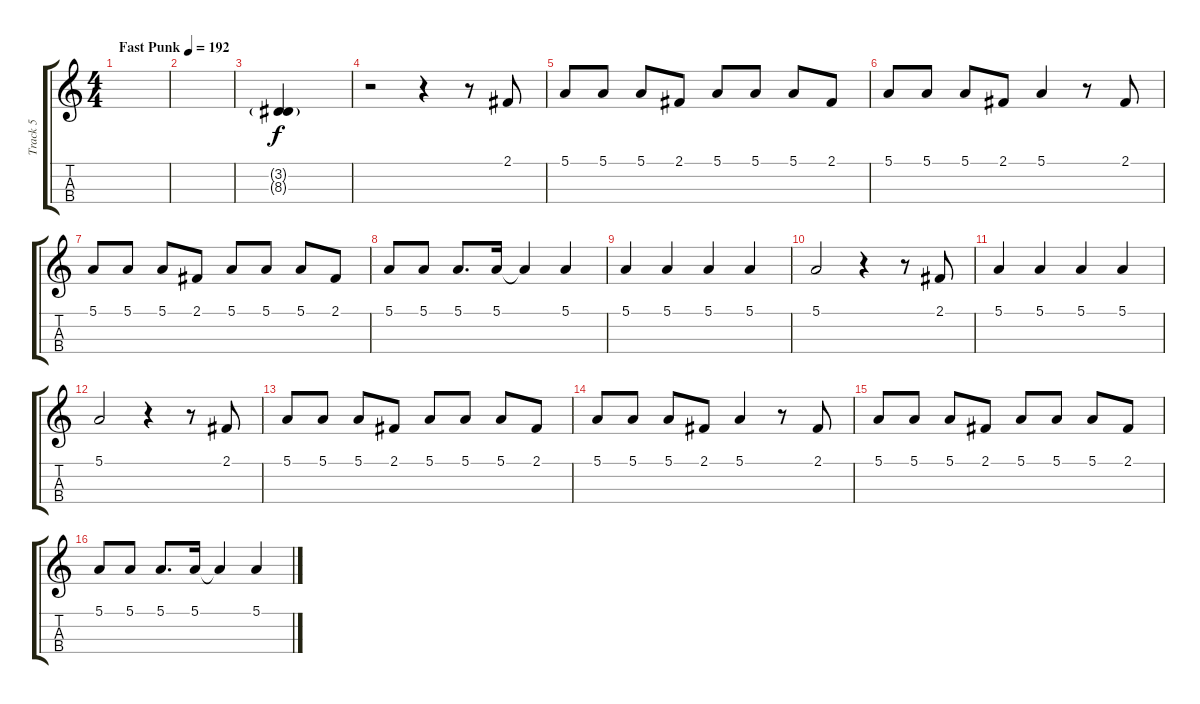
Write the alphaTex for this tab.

\track ("Track 5" "Track 5") {instrument lead2sawtooth}
\staff {score tabs}
\tuning (E4 B3 G3 D3) {hide}
\ts (4 4)
\tempo (192 "Fast Punk")
\clef g2
\ks c
|
|
(3.2{g} 8.3{g}).4 |
r.2 r.4 r.8 2.1.8{dy f} |
5.1.8 5.1.8 5.1.8 2.1.8 5.1.8 5.1.8 5.1.8 2.1.8 |
5.1.8 5.1.8 5.1.8 2.1.8 5.1.4 r.8 2.1.8 |
5.1.8 5.1.8 5.1.8 2.1.8 5.1.8 5.1.8 5.1.8 2.1.8 |
5.1.8 5.1.8 5.1.8{d} 5.1.16 5.1{t}.4 5.1.4 |
5.1.4 5.1.4 5.1.4 5.1.4 |
5.1.2 r.4 r.8 2.1.8 |
5.1.4 5.1.4 5.1.4 5.1.4 |
5.1.2 r.4 r.8 2.1.8 |
5.1.8 5.1.8 5.1.8 2.1.8 5.1.8 5.1.8 5.1.8 2.1.8 |
5.1.8 5.1.8 5.1.8 2.1.8 5.1.4 r.8 2.1.8 |
5.1.8 5.1.8 5.1.8 2.1.8 5.1.8 5.1.8 5.1.8 2.1.8 |
5.1.8 5.1.8 5.1.8{d} 5.1.16 5.1{t}.4 5.1.4
